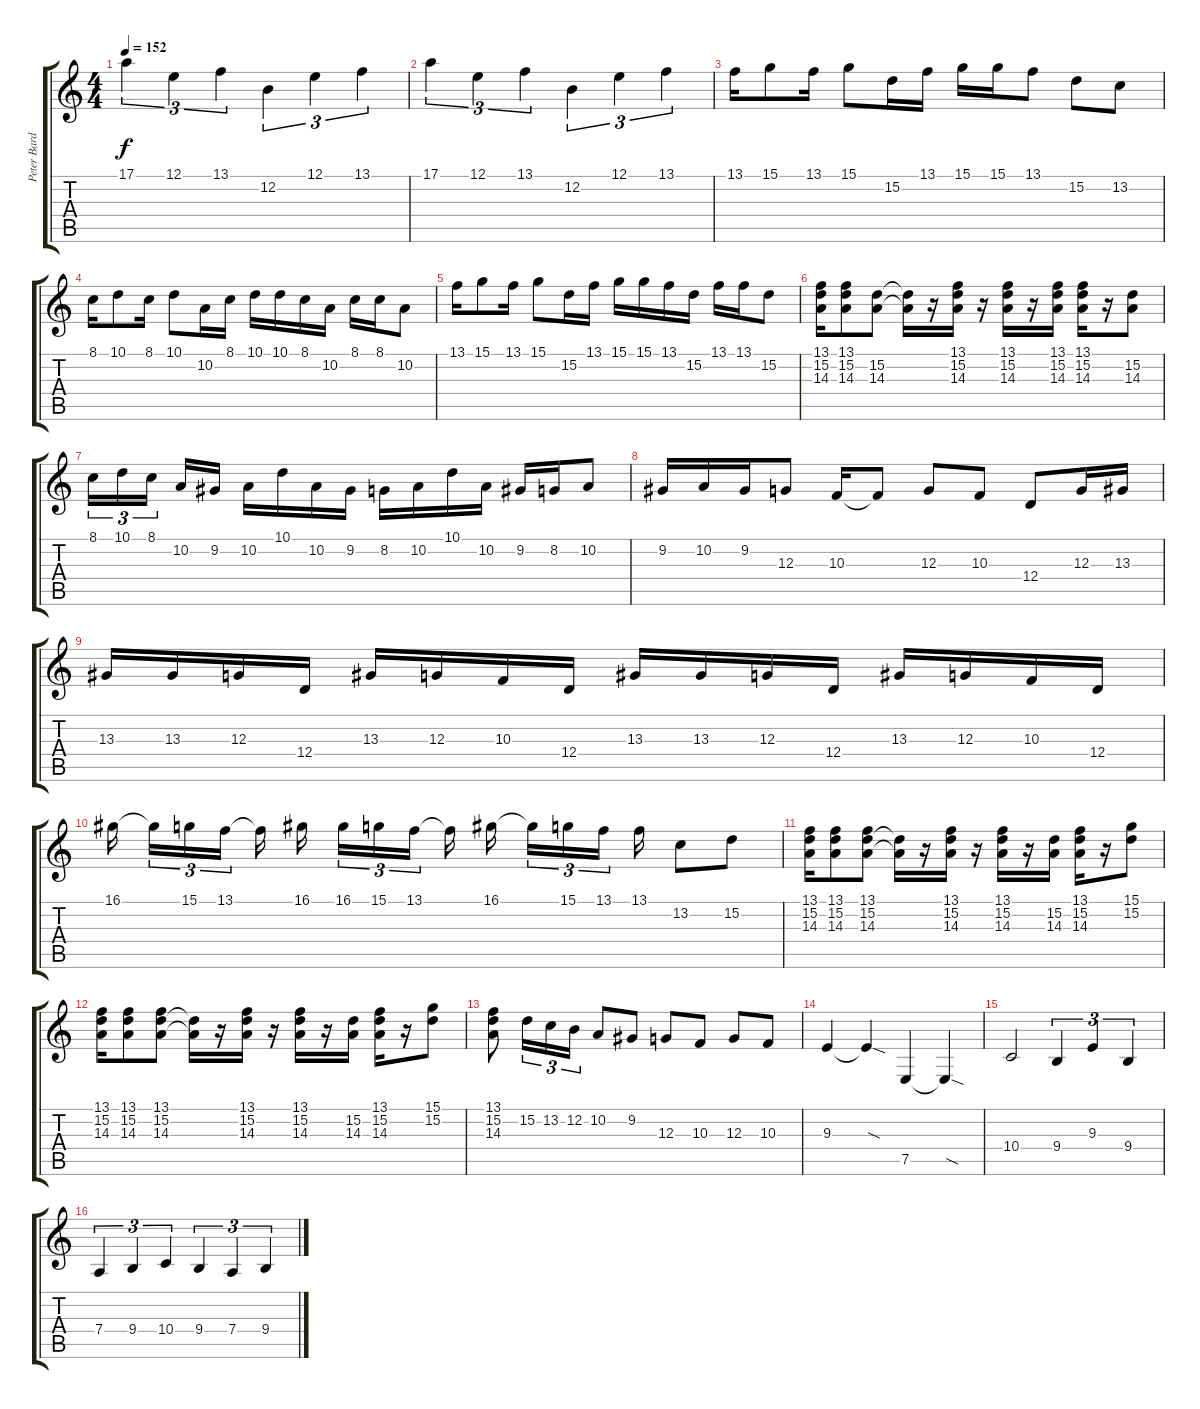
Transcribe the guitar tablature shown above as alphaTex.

\track ("Peter Bardens (Keyboard)" "Peter Bard") {instrument drawbarorgan}
\staff {score tabs}
\tuning (E4 B3 G3 D3 A2 E2) {hide}
\ts (4 4)
\tempo 152
\clef g2
\ks c
17.1.4{tu (3 2) dy f} 12.1.4{tu (3 2)} 13.1.4{tu (3 2)} 12.2.4{tu (3 2)} 12.1.4{tu (3 2)} 13.1.4{tu (3 2)} |
17.1.4{tu (3 2)} 12.1.4{tu (3 2)} 13.1.4{tu (3 2)} 12.2.4{tu (3 2)} 12.1.4{tu (3 2)} 13.1.4{tu (3 2)} |
13.1.16 15.1.8 13.1.16 15.1.8 15.2.16 13.1.16 15.1.16 15.1.16 13.1.8 15.2.8 13.2.8 |
8.1.16 10.1.8 8.1.16 10.1.8 10.2.16 8.1.16 10.1.16 10.1.16 8.1.16 10.2.16 8.1.16 8.1.16 10.2.8 |
13.1.16 15.1.8 13.1.16 15.1.8 15.2.16 13.1.16 15.1.16 15.1.16 13.1.16 15.2.16 13.1.16 13.1.16 15.2.8 |
(13.1 15.2 14.3).16 (13.1 15.2 14.3).8 (15.2 14.3).8 (15.2{t} 14.3{t}).16 r.16 (13.1 15.2 14.3).16 r.16 (13.1 15.2 14.3).16 r.16 (13.1 15.2 14.3).16 (13.1 15.2 14.3).16 r.16 (15.2 14.3).8 |
8.1.16{tu (3 2)} 10.1.16{tu (3 2)} 8.1.16{tu (3 2) beam splitsecondary} 10.2.16 9.2.16 10.2.16 10.1.16 10.2.16 9.2.16 8.2.16 10.2.16 10.1.16 10.2.16 9.2.16 8.2.16 10.2.8 |
9.2.16 10.2.16 9.2.16 12.3.8 10.3.16 10.3{t}.8 12.3.8 10.3.8 12.4.8 12.3.16 13.3.16 |
13.3.16 13.3.16 12.3.16 12.4.16 13.3.16 12.3.16 10.3.16 12.4.16 13.3.16 13.3.16 12.3.16 12.4.16 13.3.16 12.3.16 10.3.16 12.4.16 |
16.1.16{beam splitsecondary} 16.1{t}.16{tu (3 2)} 15.1.16{tu (3 2)} 13.1.16{tu (3 2) beam splitsecondary} 13.1{t}.16 16.1.16{beam splitsecondary} 16.1.16{tu (3 2)} 15.1.16{tu (3 2)} 13.1.16{tu (3 2) beam splitsecondary} 13.1{t}.16 16.1.16{beam splitsecondary} 16.1{t}.16{tu (3 2)} 15.1.16{tu (3 2)} 13.1.16{tu (3 2) beam splitsecondary} 13.1.16 13.2.8 15.2.8 |
(13.1 15.2 14.3).16 (13.1 15.2 14.3).8 (13.1 15.2 14.3).8 (15.2{t} 14.3{t}).16 r.16 (13.1 15.2 14.3).16 r.16 (13.1 15.2 14.3).16 r.16 (15.2 14.3).16 (13.1 15.2 14.3).16 r.16 (15.1 15.2).8 |
(13.1 15.2 14.3).16 (13.1 15.2 14.3).8 (13.1 15.2 14.3).8 (15.2{t} 14.3{t}).16 r.16 (13.1 15.2 14.3).16 r.16 (13.1 15.2 14.3).16 r.16 (15.2 14.3).16 (13.1 15.2 14.3).16 r.16 (15.1 15.2).8 |
(13.1 15.2 14.3).8 15.2.16{tu (3 2)} 13.2.16{tu (3 2)} 12.2.16{tu (3 2)} 10.2.8 9.2.8 12.3.8 10.3.8 12.3.8 10.3.8 |
9.3.4 9.3{sod t}.4 7.5.4 7.5{sod t}.4 |
10.4.2 9.4.4{tu (3 2)} 9.3.4{tu (3 2)} 9.4.4{tu (3 2)} |
7.4.4{tu (3 2)} 9.4.4{tu (3 2)} 10.4.4{tu (3 2)} 9.4.4{tu (3 2)} 7.4.4{tu (3 2)} 9.4.4{tu (3 2)}
